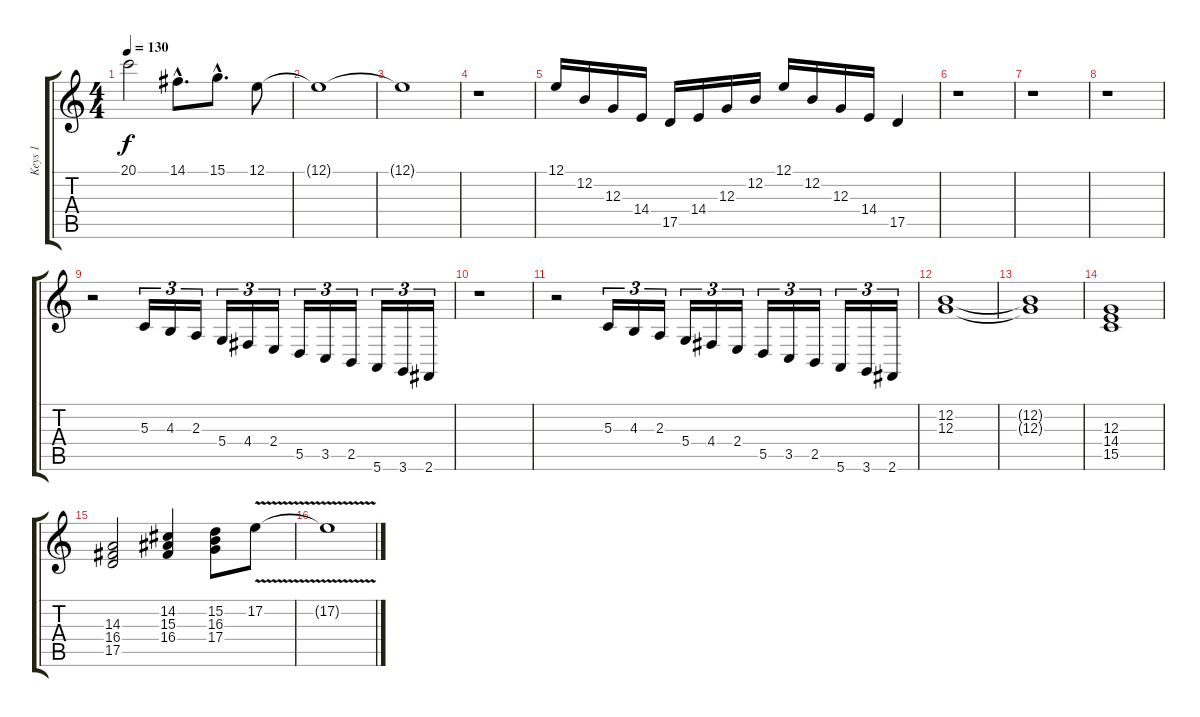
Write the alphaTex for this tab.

\track ("Keys 1" "Keys 1") {instrument synthstrings1}
\staff {score tabs}
\tuning (E4 B3 G3 D3 A2 E2) {hide}
\ts (4 4)
\tempo 130
\clef g2
\ks c
20.1{t}.2{dy f} 14.1{hac}.8{d} 15.1{hac}.8{d} 12.1.8 |
12.1{t}.1 |
12.1{t}.1 |
r.1 |
12.1.16 12.2.16 12.3.16 14.4.16 17.5.16 14.4.16 12.3.16 12.2.16 12.1.16 12.2.16 12.3.16 14.4.16 17.5.4 |
r.1 |
r.1 |
r.1 |
r.2 5.3.16{tu (3 2)} 4.3.16{tu (3 2)} 2.3.16{tu (3 2)} 5.4.16{tu (3 2)} 4.4.16{tu (3 2)} 2.4.16{tu (3 2)} 5.5.16{tu (3 2)} 3.5.16{tu (3 2)} 2.5.16{tu (3 2)} 5.6.16{tu (3 2)} 3.6.16{tu (3 2)} 2.6.16{tu (3 2)} |
r.1 |
r.2 5.3.16{tu (3 2)} 4.3.16{tu (3 2)} 2.3.16{tu (3 2)} 5.4.16{tu (3 2)} 4.4.16{tu (3 2)} 2.4.16{tu (3 2)} 5.5.16{tu (3 2)} 3.5.16{tu (3 2)} 2.5.16{tu (3 2)} 5.6.16{tu (3 2)} 3.6.16{tu (3 2)} 2.6.16{tu (3 2)} |
(12.2 12.3).1 |
(12.2{t} 12.3{t}).1 |
(12.3 14.4 15.5).1 |
(14.3 16.4 17.5).2 (14.2 15.3 16.4).4 (15.2 16.3 17.4).8 17.2{v}.8 |
17.2{t}.1
